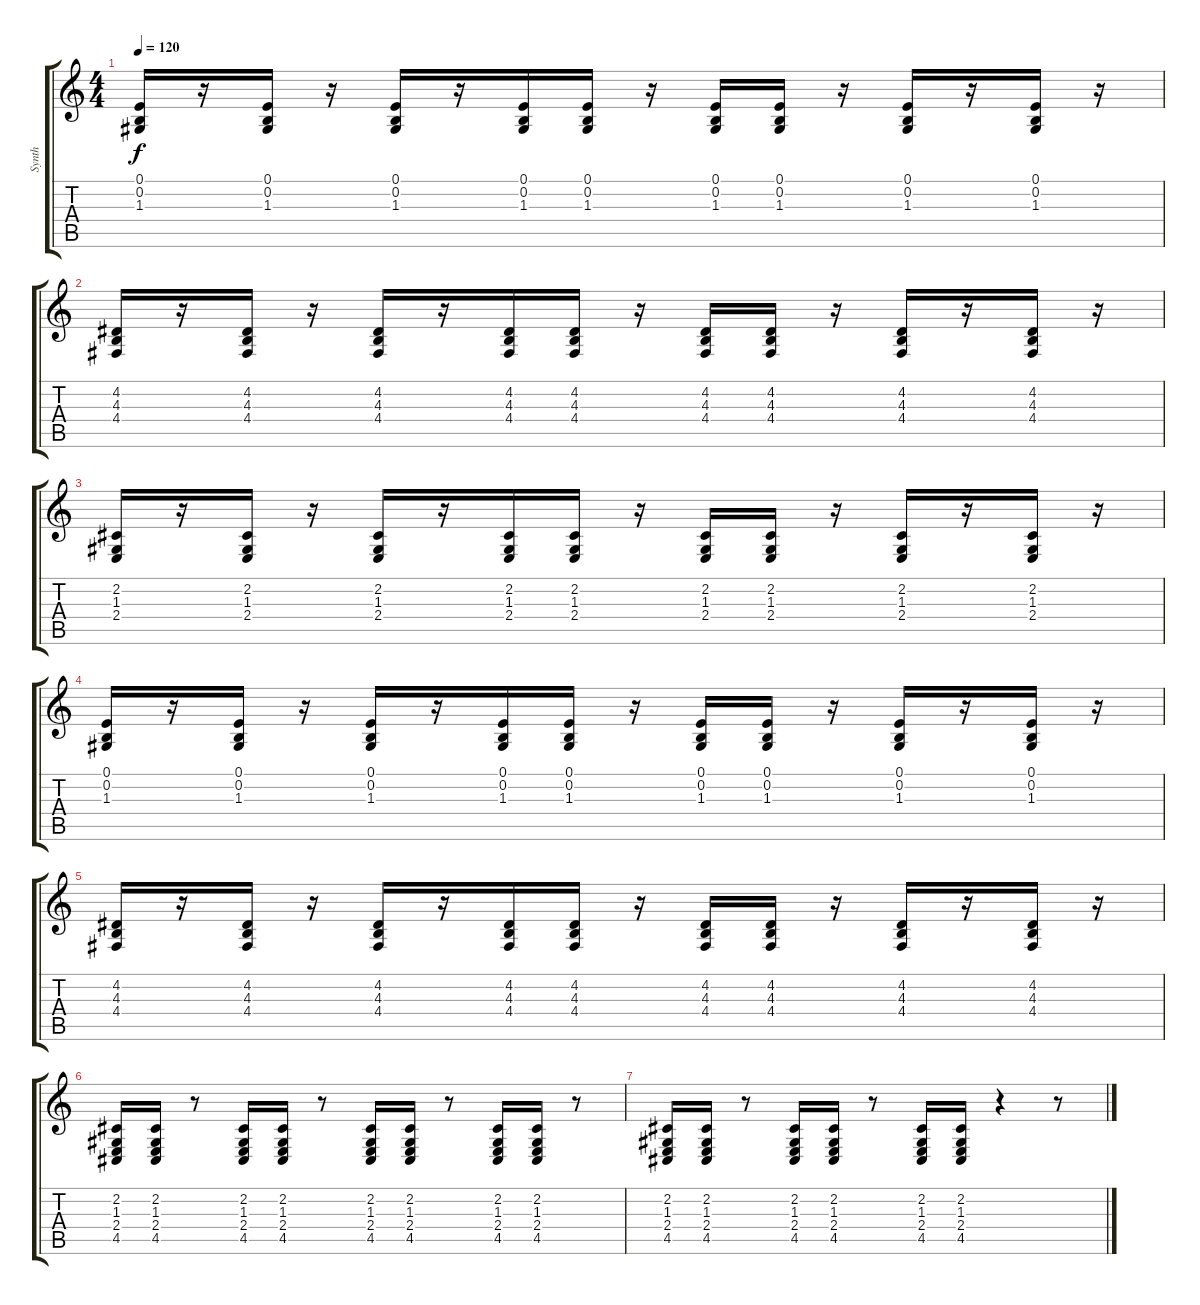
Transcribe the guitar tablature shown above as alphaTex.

\track ("Synth" "Synth") {instrument honkytonkpiano}
\staff {score tabs}
\tuning (E4 B3 G3 D3 A2 E2) {hide}
\ts (4 4)
\tempo 120
\clef g2
\ks c
(0.1 0.2 1.3).16{dy f} r.16 (0.1 0.2 1.3).16 r.16 (0.1 0.2 1.3).16 r.16 (0.1 0.2 1.3).16 (0.1 0.2 1.3).16 r.16 (0.1 0.2 1.3).16 (0.1 0.2 1.3).16 r.16 (0.1 0.2 1.3).16 r.16 (0.1 0.2 1.3).16 r.16 |
(4.2 4.3 4.4).16 r.16 (4.2 4.3 4.4).16 r.16 (4.2 4.3 4.4).16 r.16 (4.2 4.3 4.4).16 (4.2 4.3 4.4).16 r.16 (4.2 4.3 4.4).16 (4.2 4.3 4.4).16 r.16 (4.2 4.3 4.4).16 r.16 (4.2 4.3 4.4).16 r.16 |
(2.2 1.3 2.4).16 r.16 (2.2 1.3 2.4).16 r.16 (2.2 1.3 2.4).16 r.16 (2.2 1.3 2.4).16 (2.2 1.3 2.4).16 r.16 (2.2 1.3 2.4).16 (2.2 1.3 2.4).16 r.16 (2.2 1.3 2.4).16 r.16 (2.2 1.3 2.4).16 r.16 |
(0.1 0.2 1.3).16 r.16 (0.1 0.2 1.3).16 r.16 (0.1 0.2 1.3).16 r.16 (0.1 0.2 1.3).16 (0.1 0.2 1.3).16 r.16 (0.1 0.2 1.3).16 (0.1 0.2 1.3).16 r.16 (0.1 0.2 1.3).16 r.16 (0.1 0.2 1.3).16 r.16 |
(4.2 4.3 4.4).16 r.16 (4.2 4.3 4.4).16 r.16 (4.2 4.3 4.4).16 r.16 (4.2 4.3 4.4).16 (4.2 4.3 4.4).16 r.16 (4.2 4.3 4.4).16 (4.2 4.3 4.4).16 r.16 (4.2 4.3 4.4).16 r.16 (4.2 4.3 4.4).16 r.16 |
(2.2 1.3 2.4 4.5).16 (2.2 1.3 2.4 4.5).16 r.8 (2.2 1.3 2.4 4.5).16 (2.2 1.3 2.4 4.5).16 r.8 (2.2 1.3 2.4 4.5).16 (2.2 1.3 2.4 4.5).16 r.8 (2.2 1.3 2.4 4.5).16 (2.2 1.3 2.4 4.5).16 r.8 |
(2.2 1.3 2.4 4.5).16 (2.2 1.3 2.4 4.5).16 r.8 (2.2 1.3 2.4 4.5).16 (2.2 1.3 2.4 4.5).16 r.8 (2.2 1.3 2.4 4.5).16 (2.2 1.3 2.4 4.5).16 r.4 r.8
